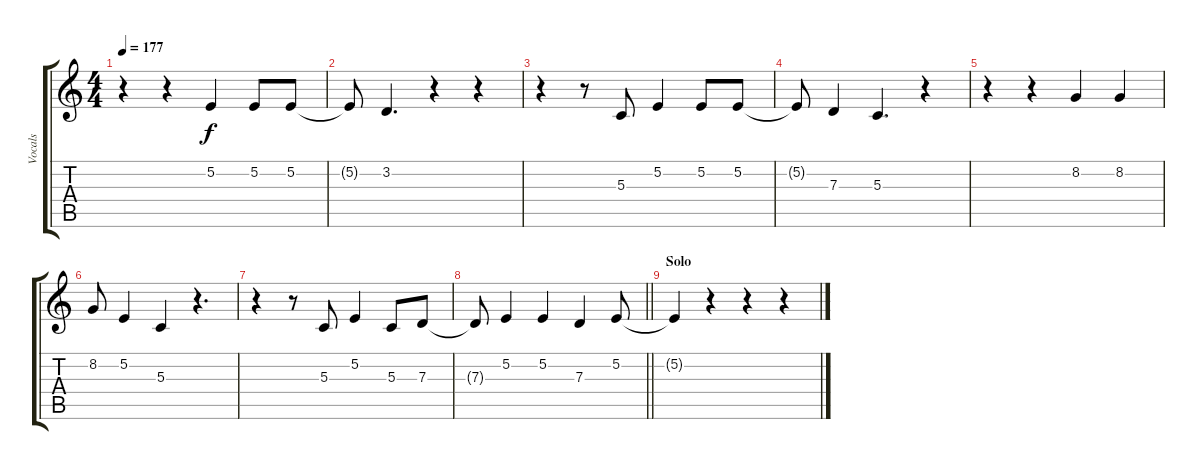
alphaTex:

\track ("Vocals" "Vocals") {instrument altosax}
\staff {score tabs}
\tuning (E4 B3 G3 D3 A2 E2) {hide}
\ts (4 4)
\tempo 177
\clef g2
\ks c
r.4{dy f} r.4 5.2.4 5.2.8 5.2.8 |
5.2{t}.8 3.2.4{d} r.4 r.4 |
r.4 r.8 5.3.8 5.2.4 5.2.8 5.2.8 |
5.2{t}.8 7.3.4 5.3.4{d} r.4 |
r.4 r.4 8.2.4 8.2.4 |
8.2.8 5.2.4 5.3.4 r.4{d} |
r.4 r.8 5.3.8 5.2.4 5.3.8 7.3.8 |
\barLineRight lightlight
7.3{t}.8 5.2.4 5.2.4 7.3.4 5.2.8 |
\section ("" "Solo")
5.2{t}.4 r.4 r.4 r.4
